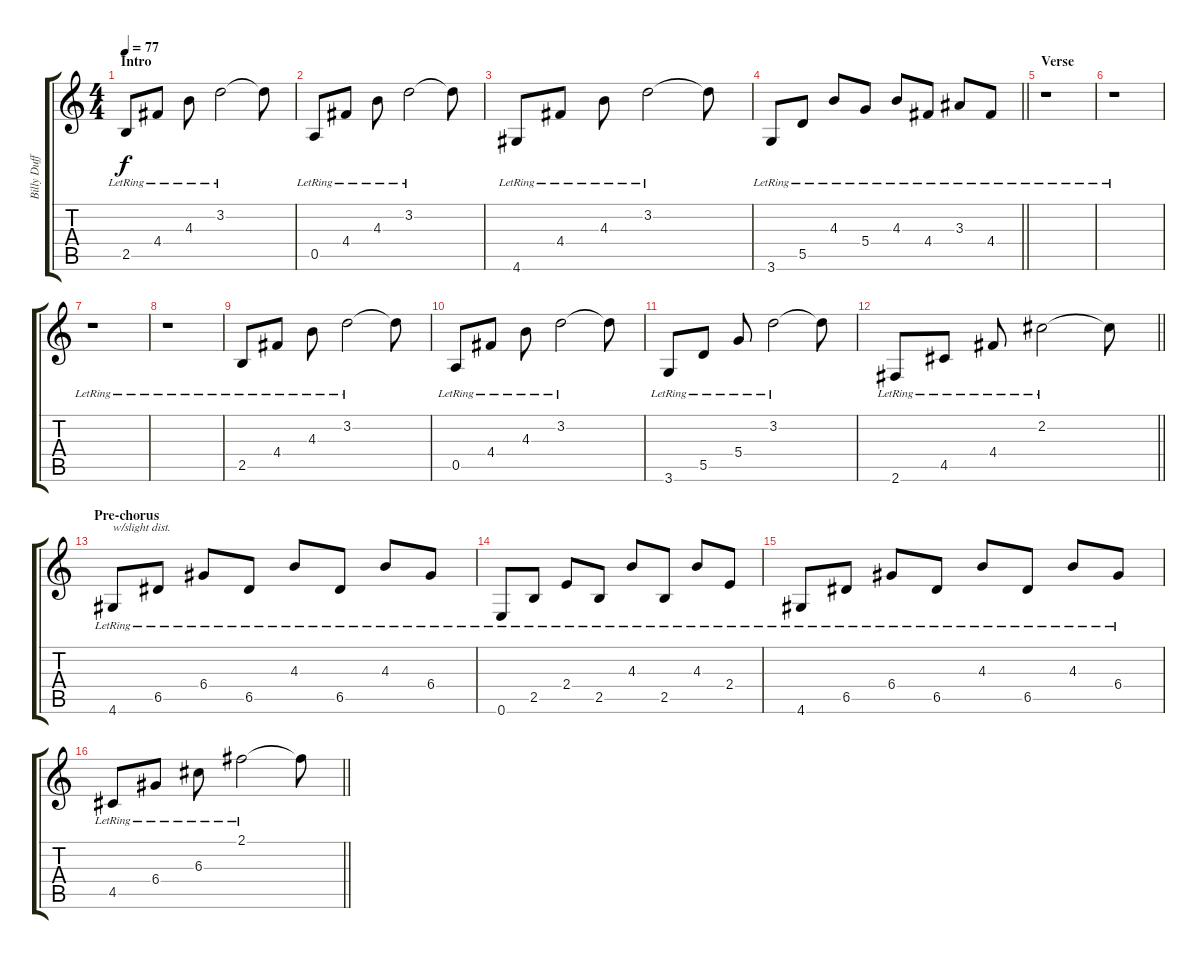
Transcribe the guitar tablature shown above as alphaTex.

\track ("Billy Duffy (Rhythm Guitar)" "Billy Duff") {instrument acousticguitarsteel}
\staff {score tabs}
\tuning (E4 B3 G3 D3 A2 E2) {hide}
\ts (4 4)
\section ("" "Intro")
\tempo 77
\clef g2
\ks c
2.5{lr}.8{dy f instrument acousticguitarsteel} 4.4{lr}.8 4.3{lr}.8 3.2{lr}.2 3.2{t}.8 |
0.5{lr}.8 4.4{lr}.8 4.3{lr}.8 3.2{lr}.2 3.2{t}.8 |
4.6{lr}.8 4.4{lr}.8 4.3{lr}.8 3.2{lr}.2 3.2{t}.8 |
\barLineRight lightlight
3.6{lr}.8 5.5{lr}.8 4.3{lr}.8 5.4{lr}.8 4.3{lr}.8 4.4{lr}.8 3.3{lr}.8 4.4{lr}.8 |
\section ("" "Verse")
r.1 |
r.1 |
r.1 |
r.1 |
2.5{lr}.8 4.4{lr}.8 4.3{lr}.8 3.2{lr}.2 3.2{t}.8 |
0.5{lr}.8 4.4{lr}.8 4.3{lr}.8 3.2{lr}.2 3.2{t}.8 |
3.6{lr}.8 5.5{lr}.8 5.4{lr}.8 3.2{lr}.2 3.2{t}.8 |
\barLineRight lightlight
2.6{lr}.8 4.5{lr}.8 4.4{lr}.8 2.2{lr}.2 2.2{t}.8 |
\section ("" "Pre-chorus")
4.6{lr}.8{txt "w/slight dist." instrument acousticguitarsteel} 6.5{lr}.8 6.4{lr}.8 6.5{lr}.8 4.3{lr}.8 6.5{lr}.8 4.3{lr}.8 6.4{lr}.8 |
0.6{lr}.8 2.5{lr}.8 2.4{lr}.8 2.5{lr}.8 4.3{lr}.8 2.5{lr}.8 4.3{lr}.8 2.4{lr}.8 |
4.6{lr}.8 6.5{lr}.8 6.4{lr}.8 6.5{lr}.8 4.3{lr}.8 6.5{lr}.8 4.3{lr}.8 6.4{lr}.8 |
\barLineRight lightlight
4.5{lr}.8 6.4{lr}.8 6.3{lr}.8 2.1{lr}.2 2.1{t}.8
